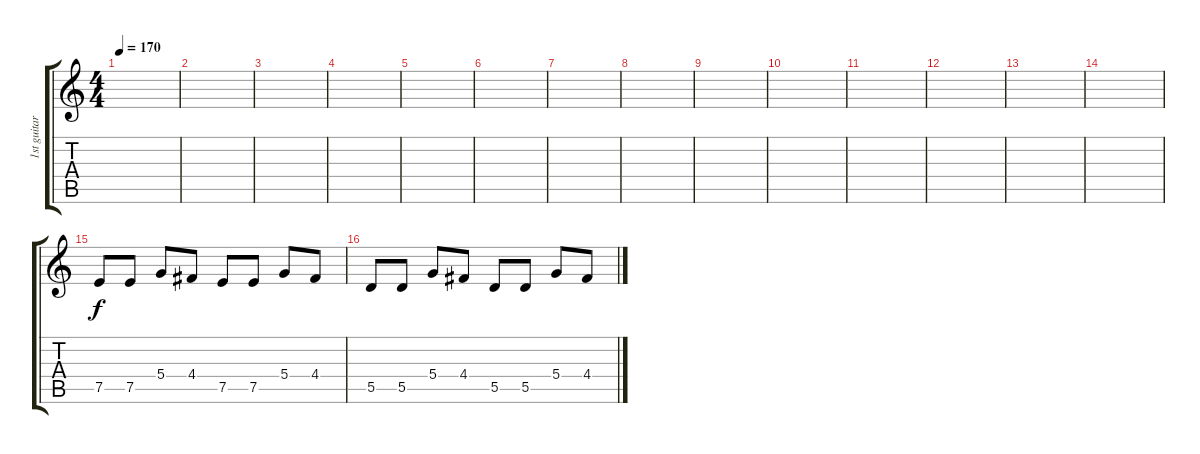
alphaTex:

\track ("1st guitar" "1st guitar") {instrument distortionguitar}
\staff {score tabs}
\tuning (E4 B3 G3 D3 A2 E2) {hide}
\ts (4 4)
\tempo 170
\clef g2
\ks c
|
|
|
|
|
|
|
|
|
|
|
|
|
|
7.5.8 7.5.8 5.4.8 4.4.8 7.5.8 7.5.8 5.4.8 4.4.8 |
5.5.8 5.5.8 5.4.8 4.4.8 5.5.8 5.5.8 5.4.8 4.4.8
